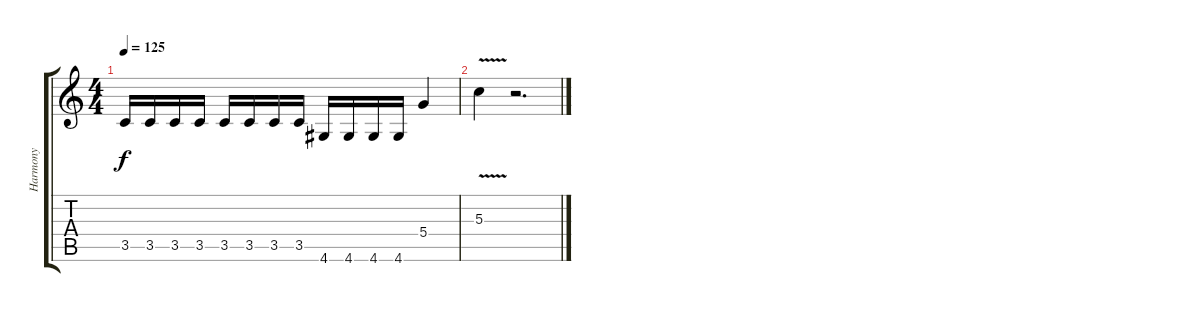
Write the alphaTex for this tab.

\track ("Harmony" "Harmony") {instrument synthbass1}
\staff {score tabs}
\tuning (E4 B3 G3 D3 A2 E2) {hide}
\ts (4 4)
\tempo 125
\clef g2
\ks c
3.5.16{dy f} 3.5.16 3.5.16 3.5.16 3.5.16 3.5.16 3.5.16 3.5.16 4.6.16 4.6.16 4.6.16 4.6.16 5.4.4 |
5.3{v}.4 r.2{d}
